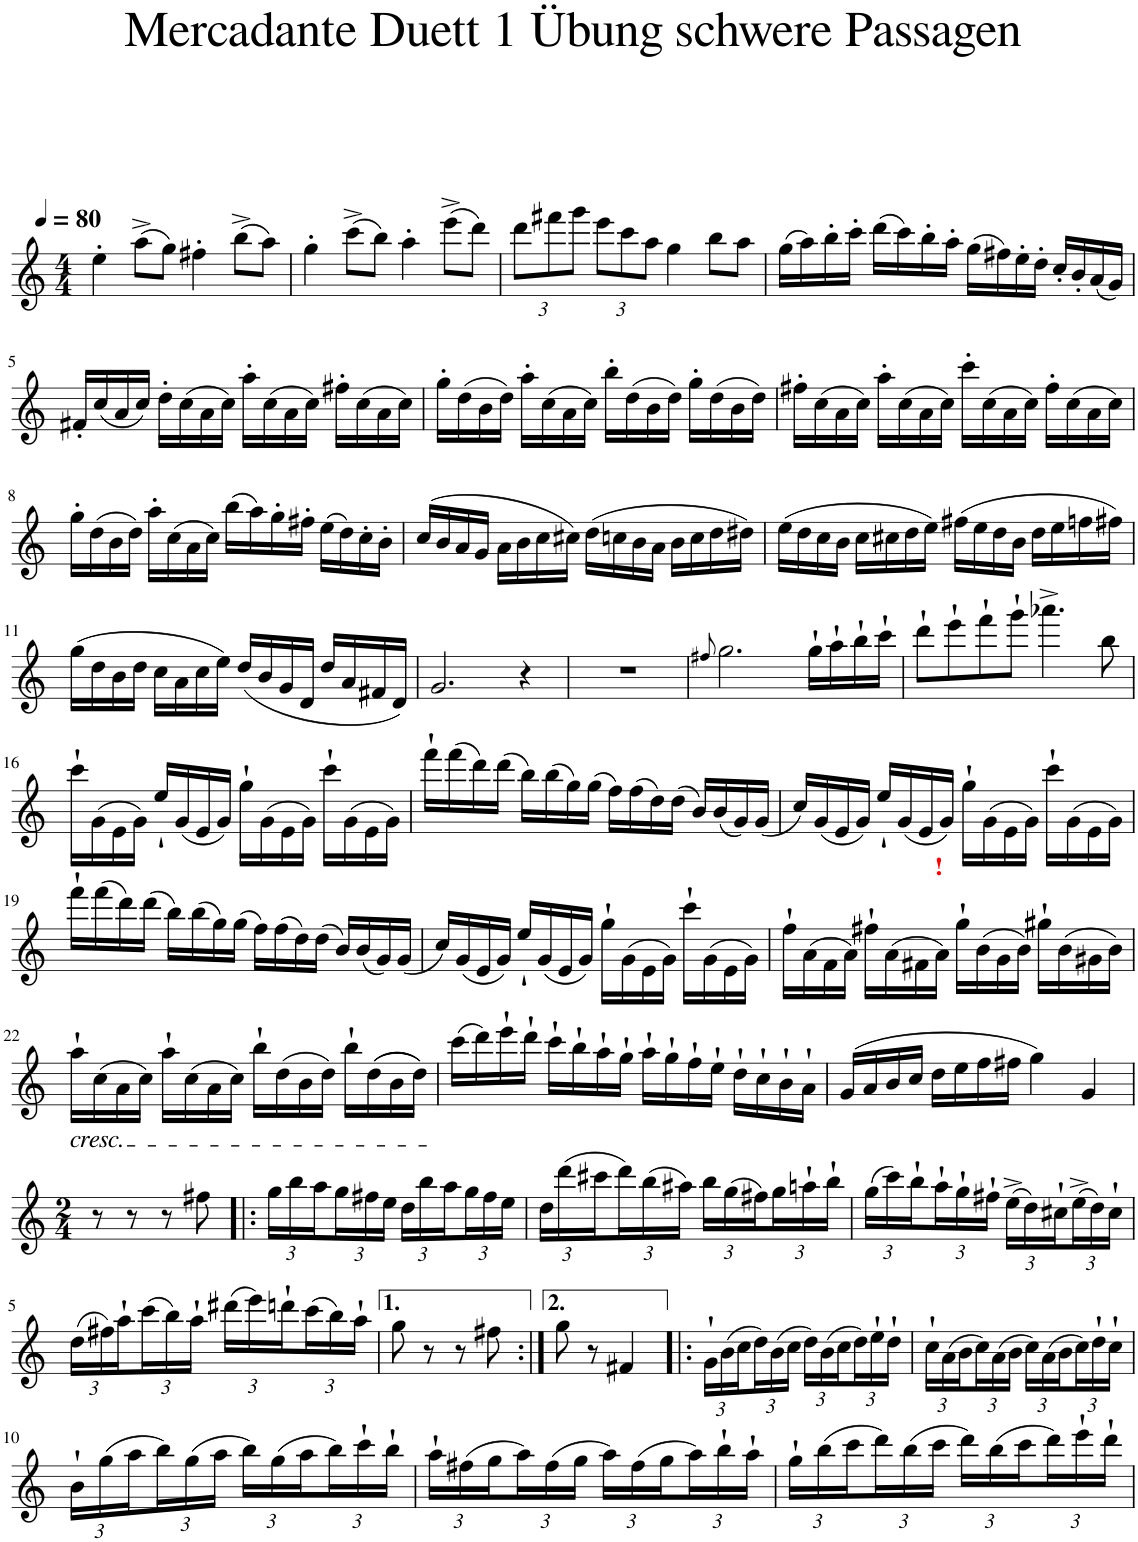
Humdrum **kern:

**kern
*part1
*staff1
*I"Flöte
*I'Fl.
*clefG2
*k[]
*M4/4
*MM80
=1
4ee'\
(8aa^\L
8gg\J)
4ff#X'\
(8bb^\L
8aa\J)
=2
4gg'\
(8ccc^\L
8bb\J)
4aa'\
(8eee^\L
8ddd\J)
=3
*Xbrackettup
12ddd\L
12fff#X\
12ggg\J
12eee\L
12ccc\
12aa\J
4gg\
8bb\L
8aa\J
=4
(16gg\LL
16aa\)
16bb'\
16ccc'\JJ
(16ddd\LL
16ccc\)
16bb'\
16aa'\JJ
(16gg\LL
16ff#X\)
16ee'\
16dd'\JJ
16cc'/LL
16b'/
(16a/
16g/JJ)
!!LO:LB:g=z
=5
16f#X'/LL
(16cc/
16a/
16cc/JJ)
16dd'\LL
(16cc\
16a\
16cc\JJ)
16aa'\LL
(16cc\
16a\
16cc\JJ)
16ff#X'\LL
(16cc\
16a\
16cc\JJ)
=6
16gg'\LL
(16dd\
16b\
16dd\JJ)
16aa'\LL
(16cc\
16a\
16cc\JJ)
16bb'\LL
(16dd\
16b\
16dd\JJ)
16gg'\LL
(16dd\
16b\
16dd\JJ)
=7
16ff#X'\LL
(16cc\
16a\
16cc\JJ)
16aa'\LL
(16cc\
16a\
16cc\JJ)
16ccc'\LL
(16cc\
16a\
16cc\JJ)
16ff#'\LL
(16cc\
16a\
16cc\JJ)
!!LO:LB:g=z
=8
16gg'\LL
(16dd\
16b\
16dd\JJ)
16aa'\LL
(16cc\
16a\
16cc\JJ)
(16bb\LL
16aa\)
16gg'\
16ff#X'\JJ
(16ee\LL
16dd\)
16cc'\
16b'\JJ
=9
(16cc/LL
16b/
16a/
16g/JJ
16a\LL
16b\
16cc\
16cc#X\JJ)
(16dd\LL
16ccn\
16b\
16a\JJ
16b\LL
16cc\
16dd\
16dd#X\JJ)
=10
(16ee\LL
16dd\
16cc\
16b\JJ
16cc\LL
16cc#X\
16dd\
16ee\JJ)
(16ff#X\LL
16ee\
16dd\
16b\JJ
16dd\LL
16ee\
16ffn\
16ff#X\JJ)
!!LO:LB:g=z
=11
(16gg\LL
16dd\
16b\
16dd\JJ
16cc\LL
16a\
16cc\
16ee\JJ)
(16dd/LL
16b/
16g/
16d/JJ
16dd/LL
16a/
16f#X/
16d/JJ)
=12
2.g/
4r
=13
1r
=14
8qff#X/
2.gg\
16gg`\LL
16aa`\
16bb`\
16ccc`\JJ
=15
8ddd`\L
8eee`\
8fff`\
8ggg`\J
4.aaa-X^\
8bb\
!!LO:LB:g=z
=16
16ccc`\LL
(16g\
16e\
16g\JJ)
16ee`/LL
(16g/
16e/
16g/JJ)
16gg`\LL
(16g\
16e\
16g\JJ)
16ccc`\LL
(16g\
16e\
16g\JJ)
=17
16fff`\LL
(16fff\
16ddd\)
(16ddd\JJ
16bb\LL)
(16bb\
16gg\)
(16gg\JJ
16ff\LL)
(16ff\
16dd\)
(16dd\JJ
16b/LL)
(16b/
16g/)
(16g/JJ
=18
16cc/LL)
(16g/
16e/
16g/JJ)
16ee`/LL
(16g/
16e/
16g/JJ)
16gg`\LL
(16g\
16e\
16g\JJ)
16ccc`\LL
(16g\
16e\
16g\JJ)
!!LO:LB:g=z
=19
16fff`\LL
(16fff\
16ddd\)
(16ddd\JJ
16bb\LL)
(16bb\
16gg\)
(16gg\JJ
16ff\LL)
(16ff\
16dd\)
(16dd\JJ
16b/LL)
(16b/
16g/)
(16g/JJ
=20
16cc/LL)
(16g/
16e/
16g/JJ)
16ee`/LL
(16g/
16e/
16g/JJ)
16gg`\LL
(16g\
16e\
16g\JJ)
16ccc`\LL
(16g\
16e\
16g\JJ)
=21
16ff`\LL
(16a\
16f\
16a\JJ)
16ff#X`\LL
(16a\
16f#X\
!LO:TX:a:B:color=#FF0000:t=!
16a\JJ)
16gg`\LL
(16b\
16g\
16b\JJ)
16gg#X`\LL
(16b\
16g#X\
16b\JJ)
!!LO:LB:g=z
=22
!LO:TX:b:i:t=cresc.
16aa`\LL
(16cc\
16a\
16cc\JJ)
16aa`\LL
(16cc\
16a\
16cc\JJ)
16bb`\LL
(16dd\
16b\
16dd\JJ)
16bb`\LL
((16dd\
16b\
16dd\JJ))
=23
(16ccc\LL
16ddd\)
16eee`\
16ddd`\JJ
16ccc`\LL
16bb`\
16aa`\
16gg`\JJ
16aa`\LL
16gg`\
16ff`\
16ee`\JJ
16dd`\LL
16cc`\
16b`\
16a`\JJ
=24
(16g/LL
16a/
16b/
16cc/JJ
16dd\LL
16ee\
16ff\
16ff#X\JJ
4gg\)
4g/
!!LO:LB:g=z
=1
*M2/4
8r
8r
8r
8ff#X\
=2!|:
24gg\LL
24bb\
24aa\
24gg\
24ff#X\
24ee\JJ
24dd\LL
24bb\
24aa\
24gg\
24ff#\
24ee\JJ
=3
24dd\LL
(24ddd\
24ccc#X\
24ddd\)
(24bb\
24aa#X\JJ)
24bb\LL
(24gg\
24ff#X\)
24gg\
24aan`\
24bb`\JJ
=4
(24gg\LL
24ccc\)
24bb`\
24aa`\
24gg`\
24ff#X`\JJ
(24ee^\LL
24dd\)
24cc#X`\
(24ee^\
24dd\)
24cc#`\JJ
!!LO:LB:g=z
=5
(24dd\LL
24ff#X\)
24aa`\
(24ccc\
24bb\)
24aa`\JJ
(24ddd#X\LL
24eee\)
24dddn`\
(24ccc\
24bb\)
24aa`\JJ
=6
8gg\
8r
8r
8ff#X\
=7:|!
8gg\
8r
4f#X/
=8!|:
24g`\LL
(24b\
24cc\
24dd\)
(24b\
24cc\JJ
24dd\LL)
(24b\
24cc\
24dd\)
24ee`\
24dd`\JJ
=9
24cc`\LL
(24a\
24b\
24cc\)
(24a\
24b\JJ
24cc\LL)
(24a\
24b\
24cc\)
24dd`\
24cc`\JJ
!!LO:LB:g=z
=10
24b`\LL
(24gg\
24aa\
24bb\)
(24gg\
24aa\JJ
24bb\LL)
(24gg\
24aa\
24bb\)
24ccc`\
24bb`\JJ
=11
24aa`\LL
(24ff#X\
24gg\
24aa\)
(24ff#\
24gg\JJ
24aa\LL)
(24ff#\
24gg\
24aa\)
24bb`\
24aa`\JJ
=12
24gg`\LL
(24bb\
24ccc\
24ddd\)
(24bb\
24ccc\JJ
24ddd\LL)
(24bb\
24ccc\
24ddd\)
24eee`\
24ddd`\JJ
=
*-
